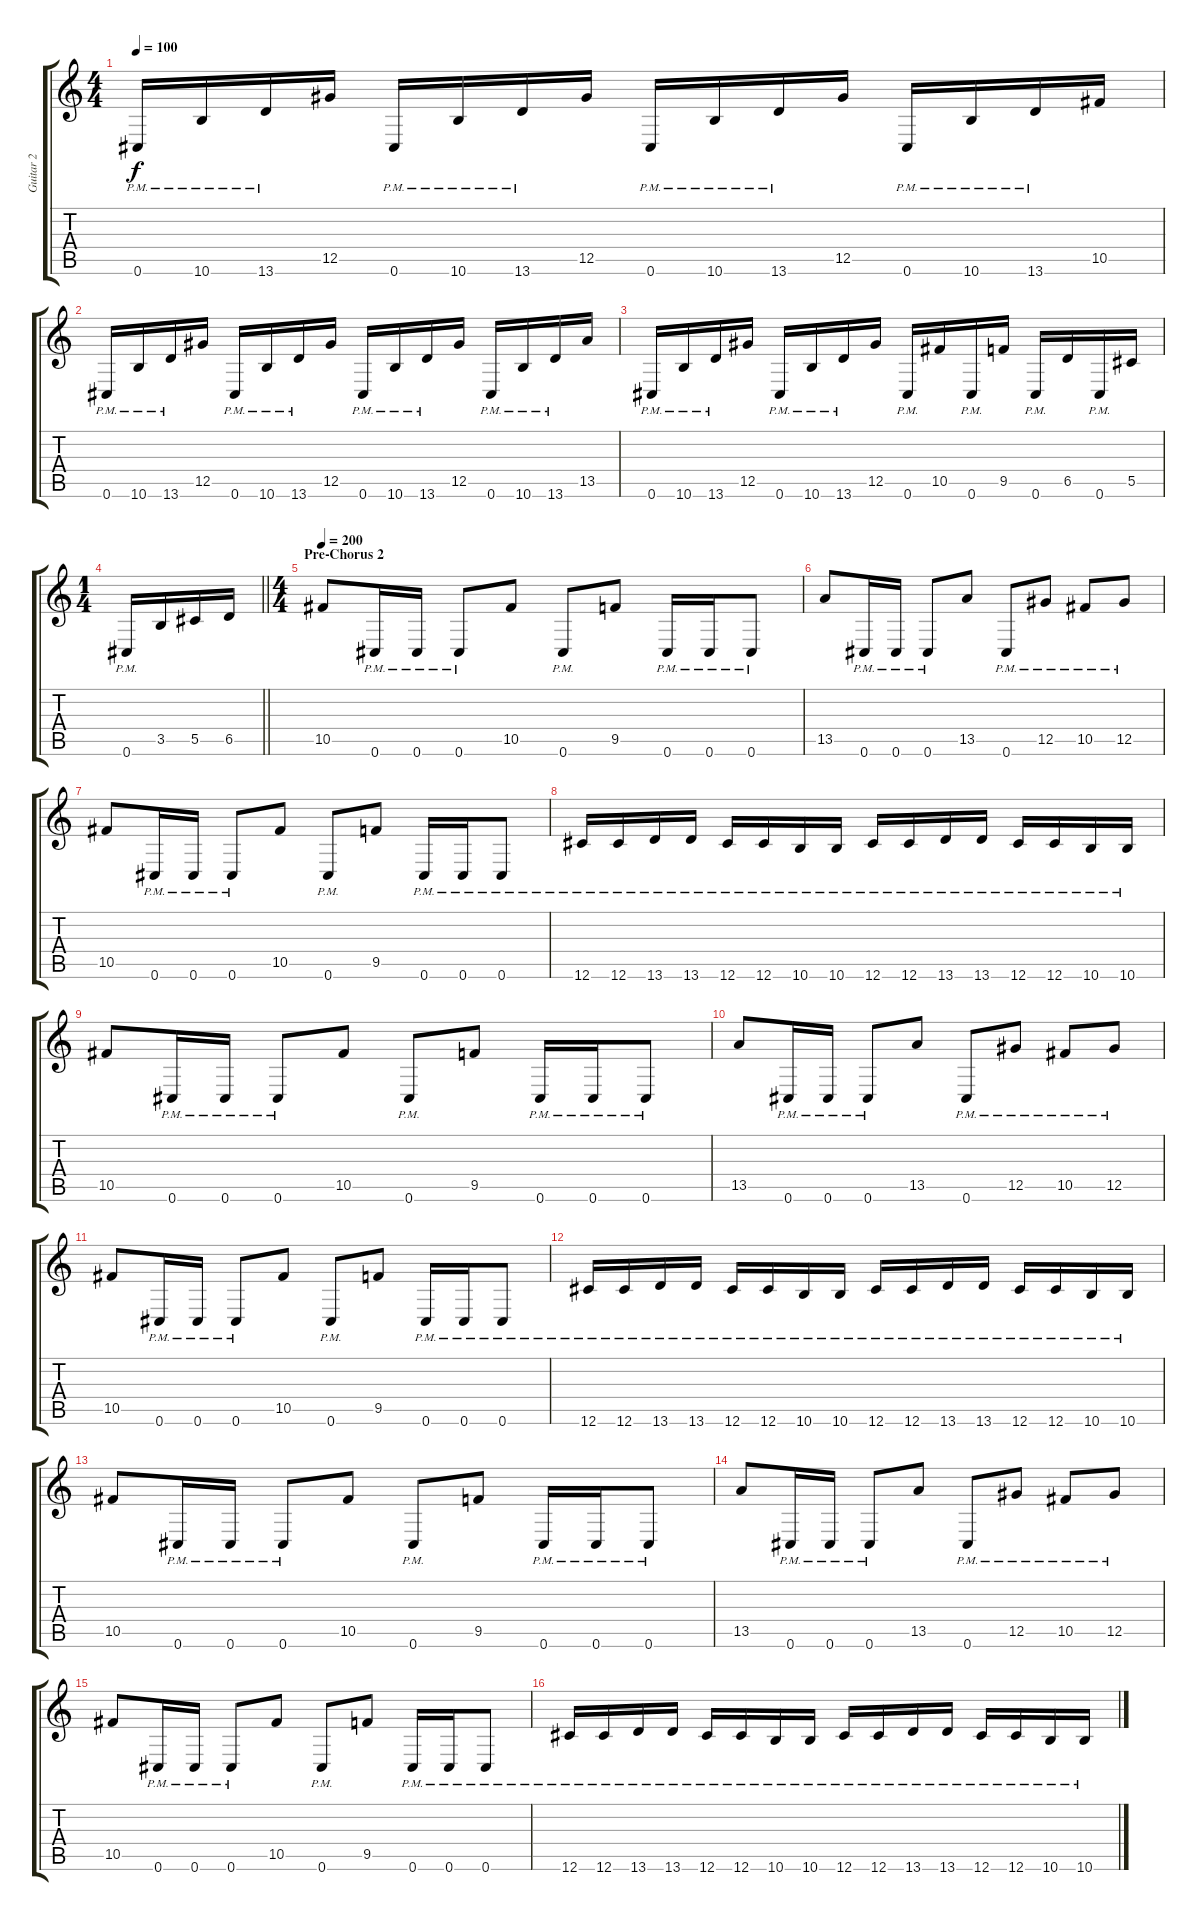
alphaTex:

\track ("Guitar 2" "Guitar 2") {instrument distortionguitar}
\staff {score tabs}
\tuning (Eb4 Bb3 Gb3 Db3 Ab2 Db2) {hide}
\ts (4 4)
\tempo 100
\clef g2
\ks c
0.6{pm}.16{dy f} 10.6{pm}.16 13.6{pm}.16 12.5.16 0.6{pm}.16 10.6{pm}.16 13.6{pm}.16 12.5.16 0.6{pm}.16 10.6{pm}.16 13.6{pm}.16 12.5.16 0.6{pm}.16 10.6{pm}.16 13.6{pm}.16 10.5.16 |
0.6{pm}.16 10.6{pm}.16 13.6{pm}.16 12.5.16 0.6{pm}.16 10.6{pm}.16 13.6{pm}.16 12.5.16 0.6{pm}.16 10.6{pm}.16 13.6{pm}.16 12.5.16 0.6{pm}.16 10.6{pm}.16 13.6{pm}.16 13.5.16 |
0.6{pm}.16 10.6{pm}.16 13.6{pm}.16 12.5.16 0.6{pm}.16 10.6{pm}.16 13.6{pm}.16 12.5.16 0.6{pm}.16 10.5.16 0.6{pm}.16 9.5.16 0.6{pm}.16 6.5.16 0.6{pm}.16 5.5.16 |
\ts (1 4)
\barLineRight lightlight
0.6{pm}.16 3.5.16 5.5.16 6.5.16 |
\ts (4 4)
\section ("" "Pre-Chorus 2")
\tempo 200
10.5.8 0.6{pm}.16 0.6{pm}.16 0.6{pm}.8 10.5.8 0.6{pm}.8 9.5.8 0.6{pm}.16 0.6{pm}.16 0.6{pm}.8 |
13.5.8 0.6{pm}.16 0.6{pm}.16 0.6{pm}.8 13.5.8 0.6{pm}.8 12.5{pm}.8 10.5{pm}.8 12.5{pm}.8 |
10.5.8 0.6{pm}.16 0.6{pm}.16 0.6{pm}.8 10.5.8 0.6{pm}.8 9.5.8 0.6{pm}.16 0.6{pm}.16 0.6{pm}.8 |
12.6{pm}.16 12.6{pm}.16 13.6{pm}.16 13.6{pm}.16 12.6{pm}.16 12.6{pm}.16 10.6{pm}.16 10.6{pm}.16 12.6{pm}.16 12.6{pm}.16 13.6{pm}.16 13.6{pm}.16 12.6{pm}.16 12.6{pm}.16 10.6{pm}.16 10.6{pm}.16 |
10.5.8 0.6{pm}.16 0.6{pm}.16 0.6{pm}.8 10.5.8 0.6{pm}.8 9.5.8 0.6{pm}.16 0.6{pm}.16 0.6{pm}.8 |
13.5.8 0.6{pm}.16 0.6{pm}.16 0.6{pm}.8 13.5.8 0.6{pm}.8 12.5{pm}.8 10.5{pm}.8 12.5{pm}.8 |
10.5.8 0.6{pm}.16 0.6{pm}.16 0.6{pm}.8 10.5.8 0.6{pm}.8 9.5.8 0.6{pm}.16 0.6{pm}.16 0.6{pm}.8 |
12.6{pm}.16 12.6{pm}.16 13.6{pm}.16 13.6{pm}.16 12.6{pm}.16 12.6{pm}.16 10.6{pm}.16 10.6{pm}.16 12.6{pm}.16 12.6{pm}.16 13.6{pm}.16 13.6{pm}.16 12.6{pm}.16 12.6{pm}.16 10.6{pm}.16 10.6{pm}.16 |
10.5.8 0.6{pm}.16 0.6{pm}.16 0.6{pm}.8 10.5.8 0.6{pm}.8 9.5.8 0.6{pm}.16 0.6{pm}.16 0.6{pm}.8 |
13.5.8 0.6{pm}.16 0.6{pm}.16 0.6{pm}.8 13.5.8 0.6{pm}.8 12.5{pm}.8 10.5{pm}.8 12.5{pm}.8 |
10.5.8 0.6{pm}.16 0.6{pm}.16 0.6{pm}.8 10.5.8 0.6{pm}.8 9.5.8 0.6{pm}.16 0.6{pm}.16 0.6{pm}.8 |
12.6{pm}.16 12.6{pm}.16 13.6{pm}.16 13.6{pm}.16 12.6{pm}.16 12.6{pm}.16 10.6{pm}.16 10.6{pm}.16 12.6{pm}.16 12.6{pm}.16 13.6{pm}.16 13.6{pm}.16 12.6{pm}.16 12.6{pm}.16 10.6{pm}.16 10.6{pm}.16
